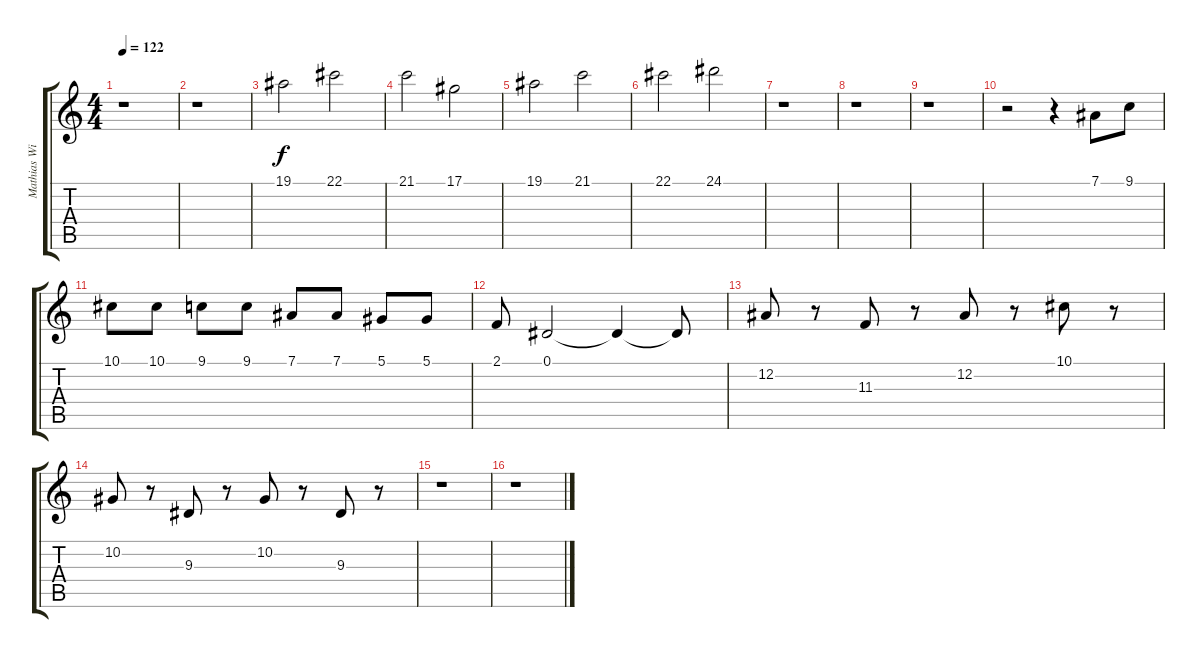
\track ("Mathias Wiesner" "Mathias Wi") {instrument panflute}
\staff {score tabs}
\tuning (Eb4 Bb3 Gb3 Db3 Ab2 Eb2) {hide}
\ts (4 4)
\tempo 122
\clef g2
\ks c
r.1{dy f} |
r.1 |
19.1.2{volume 9} 22.1.2 |
21.1.2 17.1.2 |
19.1.2 21.1.2 |
22.1.2 24.1.2 |
r.1 |
r.1 |
r.1 |
r.2{volume 8} r.4 7.1.8 9.1.8 |
10.1.8 10.1.8 9.1.8 9.1.8 7.1.8 7.1.8 5.1.8 5.1.8 |
2.1.8 0.1.2 0.1{t}.4 0.1{t}.8 |
12.2.8 r.8 11.3.8 r.8 12.2.8 r.8 10.1.8 r.8 |
10.2.8 r.8 9.3.8 r.8 10.2.8 r.8 9.3.8 r.8 |
r.1 |
r.1
